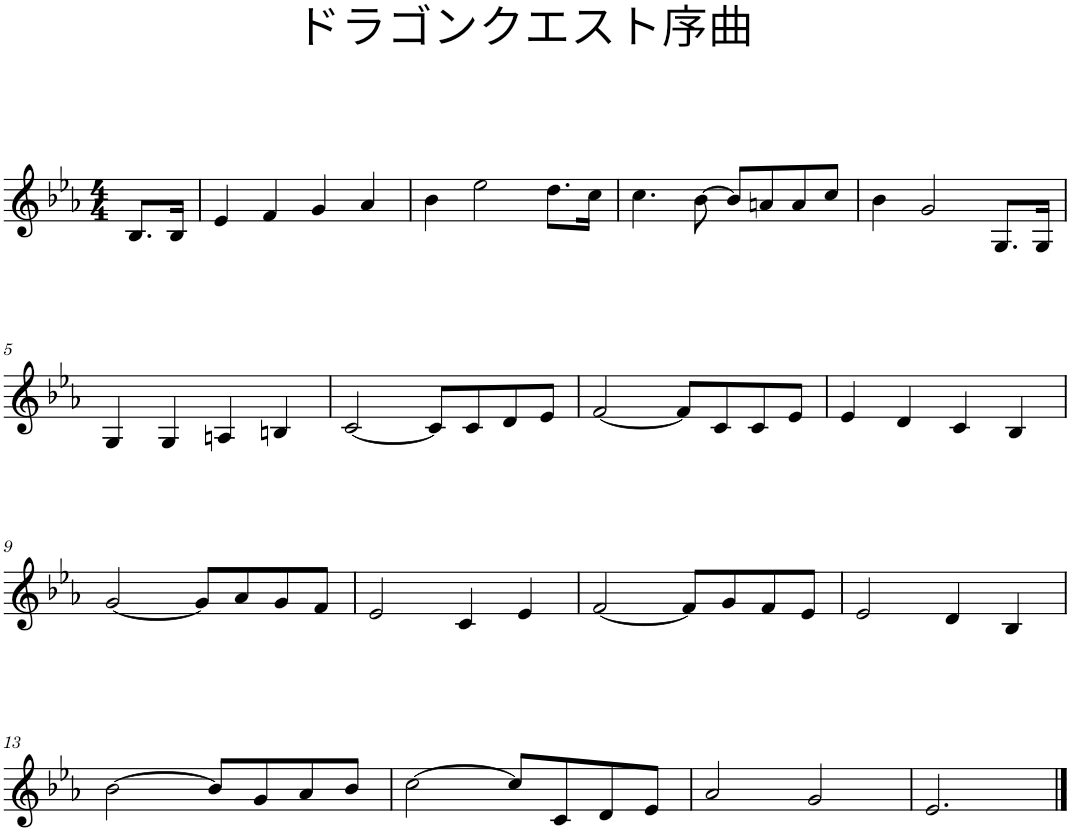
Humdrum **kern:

**kern
*part1
*staff1
*I"Piano
*I'Pno.
*clefG2
*k[b-e-a-]
*M4/4
=
8.B-/L
16B-/Jk
=1
4e-/
4f/
4g/
4a-/
=2
4b-\
2ee-\
8.dd\L
16cc\Jk
=3
4.cc\
[>8b-\
8b-/L]
8an/
8a/
8cc/J
=4
4b-\
2g/
8.G/L
16G/Jk
!!LO:LB:g=z
=5
4G/
4G/
4An/
4Bn/
=6
[<2c/
8c/L]
8c/
8d/
8e-/J
=7
[<2f/
8f/L]
8c/
8c/
8e-/J
=8
4e-/
4d/
4c/
4B-/
!!LO:LB:g=z
=9
[<2g/
8g/L]
8a-/
8g/
8f/J
=10
2e-/
4c/
4e-/
=11
[<2f/
8f/L]
8g/
8f/
8e-/J
=12
2e-/
4d/
4B-/
!!LO:LB:g=z
=13
[>2b-\
8b-/L]
8g/
8a-/
8b-/J
=14
[>2cc\
8cc/L]
8c/
8d/
8e-/J
=15
2a-/
2g/
=16
2.e-/
==
*-
